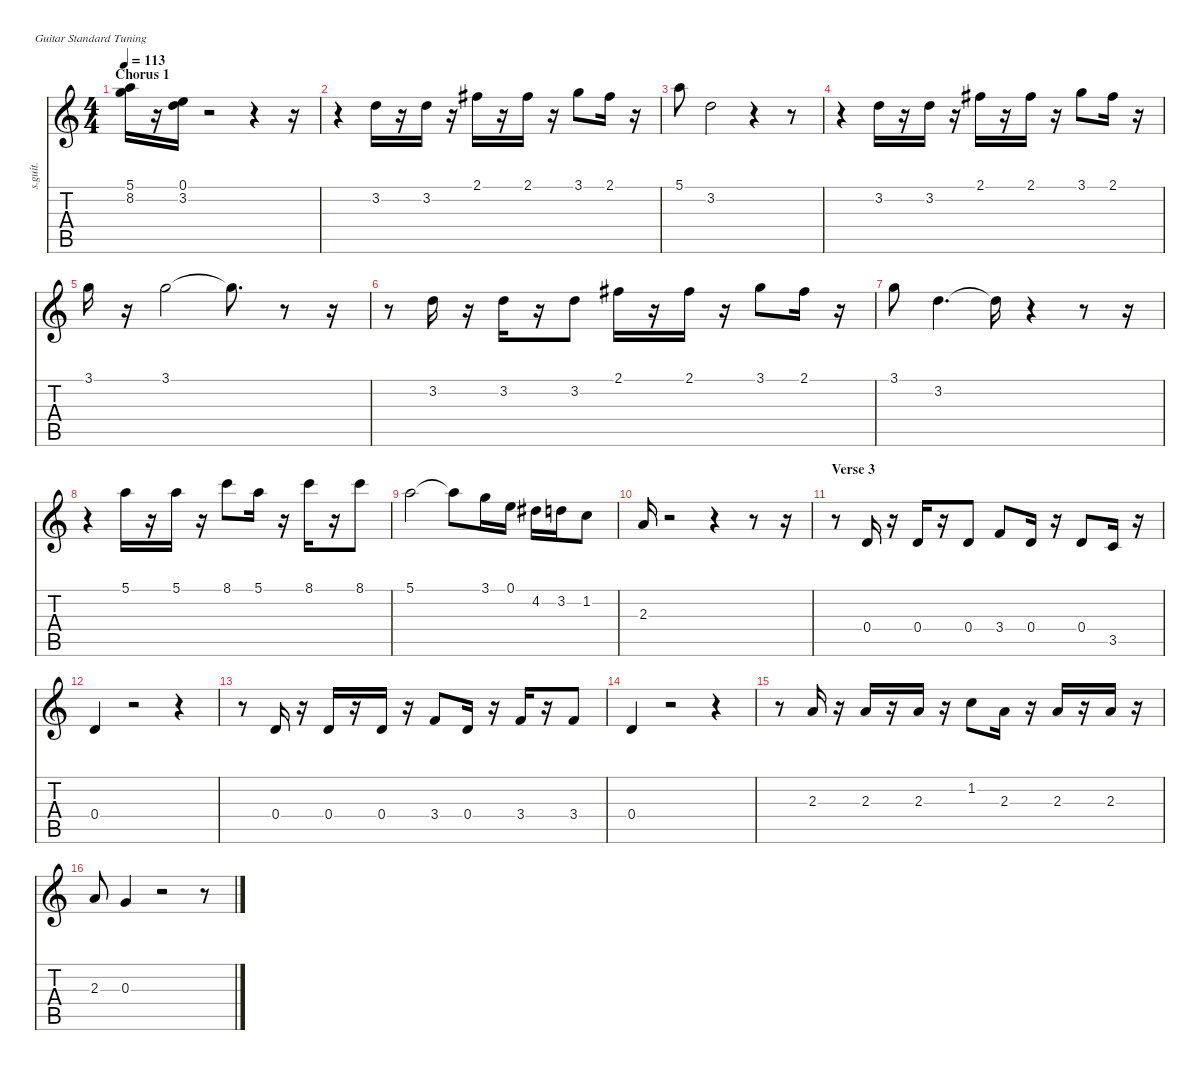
\defaultSystemsLayout 4
\hideDynamics
\bracketExtendMode nobrackets
\track ("Vocals" "s.guit.") {instrument tenorsax}
\staff {score tabs}
\tuning (E4 B3 G3 D3 A2 E2)
\displaytranspose 12
\ts (4 4)
\section ("" "Chorus 1")
\tempo 113
\clef g2
\ks c
(5.1 8.2).16{lyrics (0 "") lyrics (1 "") lyrics (2 "") lyrics (3 "") lyrics (4 "") dy f} r.16 (0.1 3.2).16{lyrics (0 "") lyrics (1 "") lyrics (2 "") lyrics (3 "") lyrics (4 "")} r.2 r.4 r.16 |
r.4 3.2.16{lyrics (0 "") lyrics (1 "") lyrics (2 "") lyrics (3 "") lyrics (4 "")} r.16 3.2.16{lyrics (0 "") lyrics (1 "") lyrics (2 "") lyrics (3 "") lyrics (4 "")} r.16 2.1{acc #}.16{lyrics (0 "") lyrics (1 "") lyrics (2 "") lyrics (3 "") lyrics (4 "")} r.16 2.1{acc #}.16{lyrics (0 "") lyrics (1 "") lyrics (2 "") lyrics (3 "") lyrics (4 "")} r.16 3.1.8{lyrics (0 "") lyrics (1 "") lyrics (2 "") lyrics (3 "") lyrics (4 "")} 2.1{acc #}.16{lyrics (0 "") lyrics (1 "") lyrics (2 "") lyrics (3 "") lyrics (4 "")} r.16 |
5.1.8{lyrics (0 "") lyrics (1 "") lyrics (2 "") lyrics (3 "") lyrics (4 "")} 3.2.2{lyrics (0 "") lyrics (1 "") lyrics (2 "") lyrics (3 "") lyrics (4 "")} r.4 r.8 |
r.4 3.2.16{lyrics (0 "") lyrics (1 "") lyrics (2 "") lyrics (3 "") lyrics (4 "")} r.16 3.2.16{lyrics (0 "") lyrics (1 "") lyrics (2 "") lyrics (3 "") lyrics (4 "")} r.16 2.1{acc #}.16{lyrics (0 "") lyrics (1 "") lyrics (2 "") lyrics (3 "") lyrics (4 "")} r.16 2.1{acc #}.16{lyrics (0 "") lyrics (1 "") lyrics (2 "") lyrics (3 "") lyrics (4 "")} r.16 3.1.8{lyrics (0 "") lyrics (1 "") lyrics (2 "") lyrics (3 "") lyrics (4 "")} 2.1{acc #}.16{lyrics (0 "") lyrics (1 "") lyrics (2 "") lyrics (3 "") lyrics (4 "")} r.16 |
3.1.16{lyrics (0 "") lyrics (1 "") lyrics (2 "") lyrics (3 "") lyrics (4 "")} r.16 3.1.2{lyrics (0 "") lyrics (1 "") lyrics (2 "") lyrics (3 "") lyrics (4 "")} 3.1{t}.8{d lyrics (0 "") lyrics (1 "") lyrics (2 "") lyrics (3 "") lyrics (4 "")} r.8 r.16 |
r.8 3.2.16{lyrics (0 "") lyrics (1 "") lyrics (2 "") lyrics (3 "") lyrics (4 "")} r.16 3.2.16{lyrics (0 "") lyrics (1 "") lyrics (2 "") lyrics (3 "") lyrics (4 "")} r.16 3.2.8{lyrics (0 "") lyrics (1 "") lyrics (2 "") lyrics (3 "") lyrics (4 "")} 2.1{acc #}.16{lyrics (0 "") lyrics (1 "") lyrics (2 "") lyrics (3 "") lyrics (4 "")} r.16 2.1{acc #}.16{lyrics (0 "") lyrics (1 "") lyrics (2 "") lyrics (3 "") lyrics (4 "")} r.16 3.1.8{lyrics (0 "") lyrics (1 "") lyrics (2 "") lyrics (3 "") lyrics (4 "")} 2.1{acc #}.16{lyrics (0 "") lyrics (1 "") lyrics (2 "") lyrics (3 "") lyrics (4 "")} r.16 |
3.1.8{lyrics (0 "") lyrics (1 "") lyrics (2 "") lyrics (3 "") lyrics (4 "")} 3.2.4{d lyrics (0 "") lyrics (1 "") lyrics (2 "") lyrics (3 "") lyrics (4 "")} 3.2{t}.16{lyrics (0 "") lyrics (1 "") lyrics (2 "") lyrics (3 "") lyrics (4 "")} r.4 r.8 r.16 |
r.4 5.1.16{lyrics (0 "") lyrics (1 "") lyrics (2 "") lyrics (3 "") lyrics (4 "")} r.16 5.1.16{lyrics (0 "") lyrics (1 "") lyrics (2 "") lyrics (3 "") lyrics (4 "")} r.16 8.1.8{lyrics (0 "") lyrics (1 "") lyrics (2 "") lyrics (3 "") lyrics (4 "")} 5.1.16{lyrics (0 "") lyrics (1 "") lyrics (2 "") lyrics (3 "") lyrics (4 "")} r.16 8.1.16{lyrics (0 "") lyrics (1 "") lyrics (2 "") lyrics (3 "") lyrics (4 "")} r.16 8.1.8{lyrics (0 "") lyrics (1 "") lyrics (2 "") lyrics (3 "") lyrics (4 "")} |
5.1.2{lyrics (0 "") lyrics (1 "") lyrics (2 "") lyrics (3 "") lyrics (4 "")} 5.1{t}.8{lyrics (0 "") lyrics (1 "") lyrics (2 "") lyrics (3 "") lyrics (4 "")} 3.1.16{lyrics (0 "") lyrics (1 "") lyrics (2 "") lyrics (3 "") lyrics (4 "")} 0.1.16{lyrics (0 "") lyrics (1 "") lyrics (2 "") lyrics (3 "") lyrics (4 "")} 4.2{acc #}.16{lyrics (0 "") lyrics (1 "") lyrics (2 "") lyrics (3 "") lyrics (4 "")} 3.2.16{lyrics (0 "") lyrics (1 "") lyrics (2 "") lyrics (3 "") lyrics (4 "")} 1.2.8{lyrics (0 "") lyrics (1 "") lyrics (2 "") lyrics (3 "") lyrics (4 "")} |
2.3.16{lyrics (0 "") lyrics (1 "") lyrics (2 "") lyrics (3 "") lyrics (4 "")} r.2 r.4 r.8 r.16 |
\section ("" "Verse 3")
r.8 0.4.16{lyrics (0 "") lyrics (1 "") lyrics (2 "") lyrics (3 "") lyrics (4 "")} r.16 0.4.16{lyrics (0 "") lyrics (1 "") lyrics (2 "") lyrics (3 "") lyrics (4 "")} r.16 0.4.8{lyrics (0 "") lyrics (1 "") lyrics (2 "") lyrics (3 "") lyrics (4 "")} 3.4.8{lyrics (0 "") lyrics (1 "") lyrics (2 "") lyrics (3 "") lyrics (4 "")} 0.4.16{lyrics (0 "") lyrics (1 "") lyrics (2 "") lyrics (3 "") lyrics (4 "")} r.16 0.4.8{lyrics (0 "") lyrics (1 "") lyrics (2 "") lyrics (3 "") lyrics (4 "")} 3.5.16{lyrics (0 "") lyrics (1 "") lyrics (2 "") lyrics (3 "") lyrics (4 "")} r.16 |
0.4.4{lyrics (0 "") lyrics (1 "") lyrics (2 "") lyrics (3 "") lyrics (4 "")} r.2 r.4 |
r.8 0.4.16{lyrics (0 "") lyrics (1 "") lyrics (2 "") lyrics (3 "") lyrics (4 "")} r.16 0.4.16{lyrics (0 "") lyrics (1 "") lyrics (2 "") lyrics (3 "") lyrics (4 "")} r.16 0.4.16{lyrics (0 "") lyrics (1 "") lyrics (2 "") lyrics (3 "") lyrics (4 "")} r.16 3.4.8{lyrics (0 "") lyrics (1 "") lyrics (2 "") lyrics (3 "") lyrics (4 "")} 0.4.16{lyrics (0 "") lyrics (1 "") lyrics (2 "") lyrics (3 "") lyrics (4 "")} r.16 3.4.16{lyrics (0 "") lyrics (1 "") lyrics (2 "") lyrics (3 "") lyrics (4 "")} r.16 3.4.8{lyrics (0 "") lyrics (1 "") lyrics (2 "") lyrics (3 "") lyrics (4 "")} |
0.4.4{lyrics (0 "") lyrics (1 "") lyrics (2 "") lyrics (3 "") lyrics (4 "")} r.2 r.4 |
r.8 2.3.16{lyrics (0 "") lyrics (1 "") lyrics (2 "") lyrics (3 "") lyrics (4 "")} r.16 2.3.16{lyrics (0 "") lyrics (1 "") lyrics (2 "") lyrics (3 "") lyrics (4 "")} r.16 2.3.16{lyrics (0 "") lyrics (1 "") lyrics (2 "") lyrics (3 "") lyrics (4 "")} r.16 1.2.8{lyrics (0 "") lyrics (1 "") lyrics (2 "") lyrics (3 "") lyrics (4 "")} 2.3.16{lyrics (0 "") lyrics (1 "") lyrics (2 "") lyrics (3 "") lyrics (4 "")} r.16 2.3.16{lyrics (0 "") lyrics (1 "") lyrics (2 "") lyrics (3 "") lyrics (4 "")} r.16 2.3.16{lyrics (0 "") lyrics (1 "") lyrics (2 "") lyrics (3 "") lyrics (4 "")} r.16 |
2.3.8{lyrics (0 "") lyrics (1 "") lyrics (2 "") lyrics (3 "") lyrics (4 "")} 0.3.4{lyrics (0 "") lyrics (1 "") lyrics (2 "") lyrics (3 "") lyrics (4 "")} r.2 r.8
